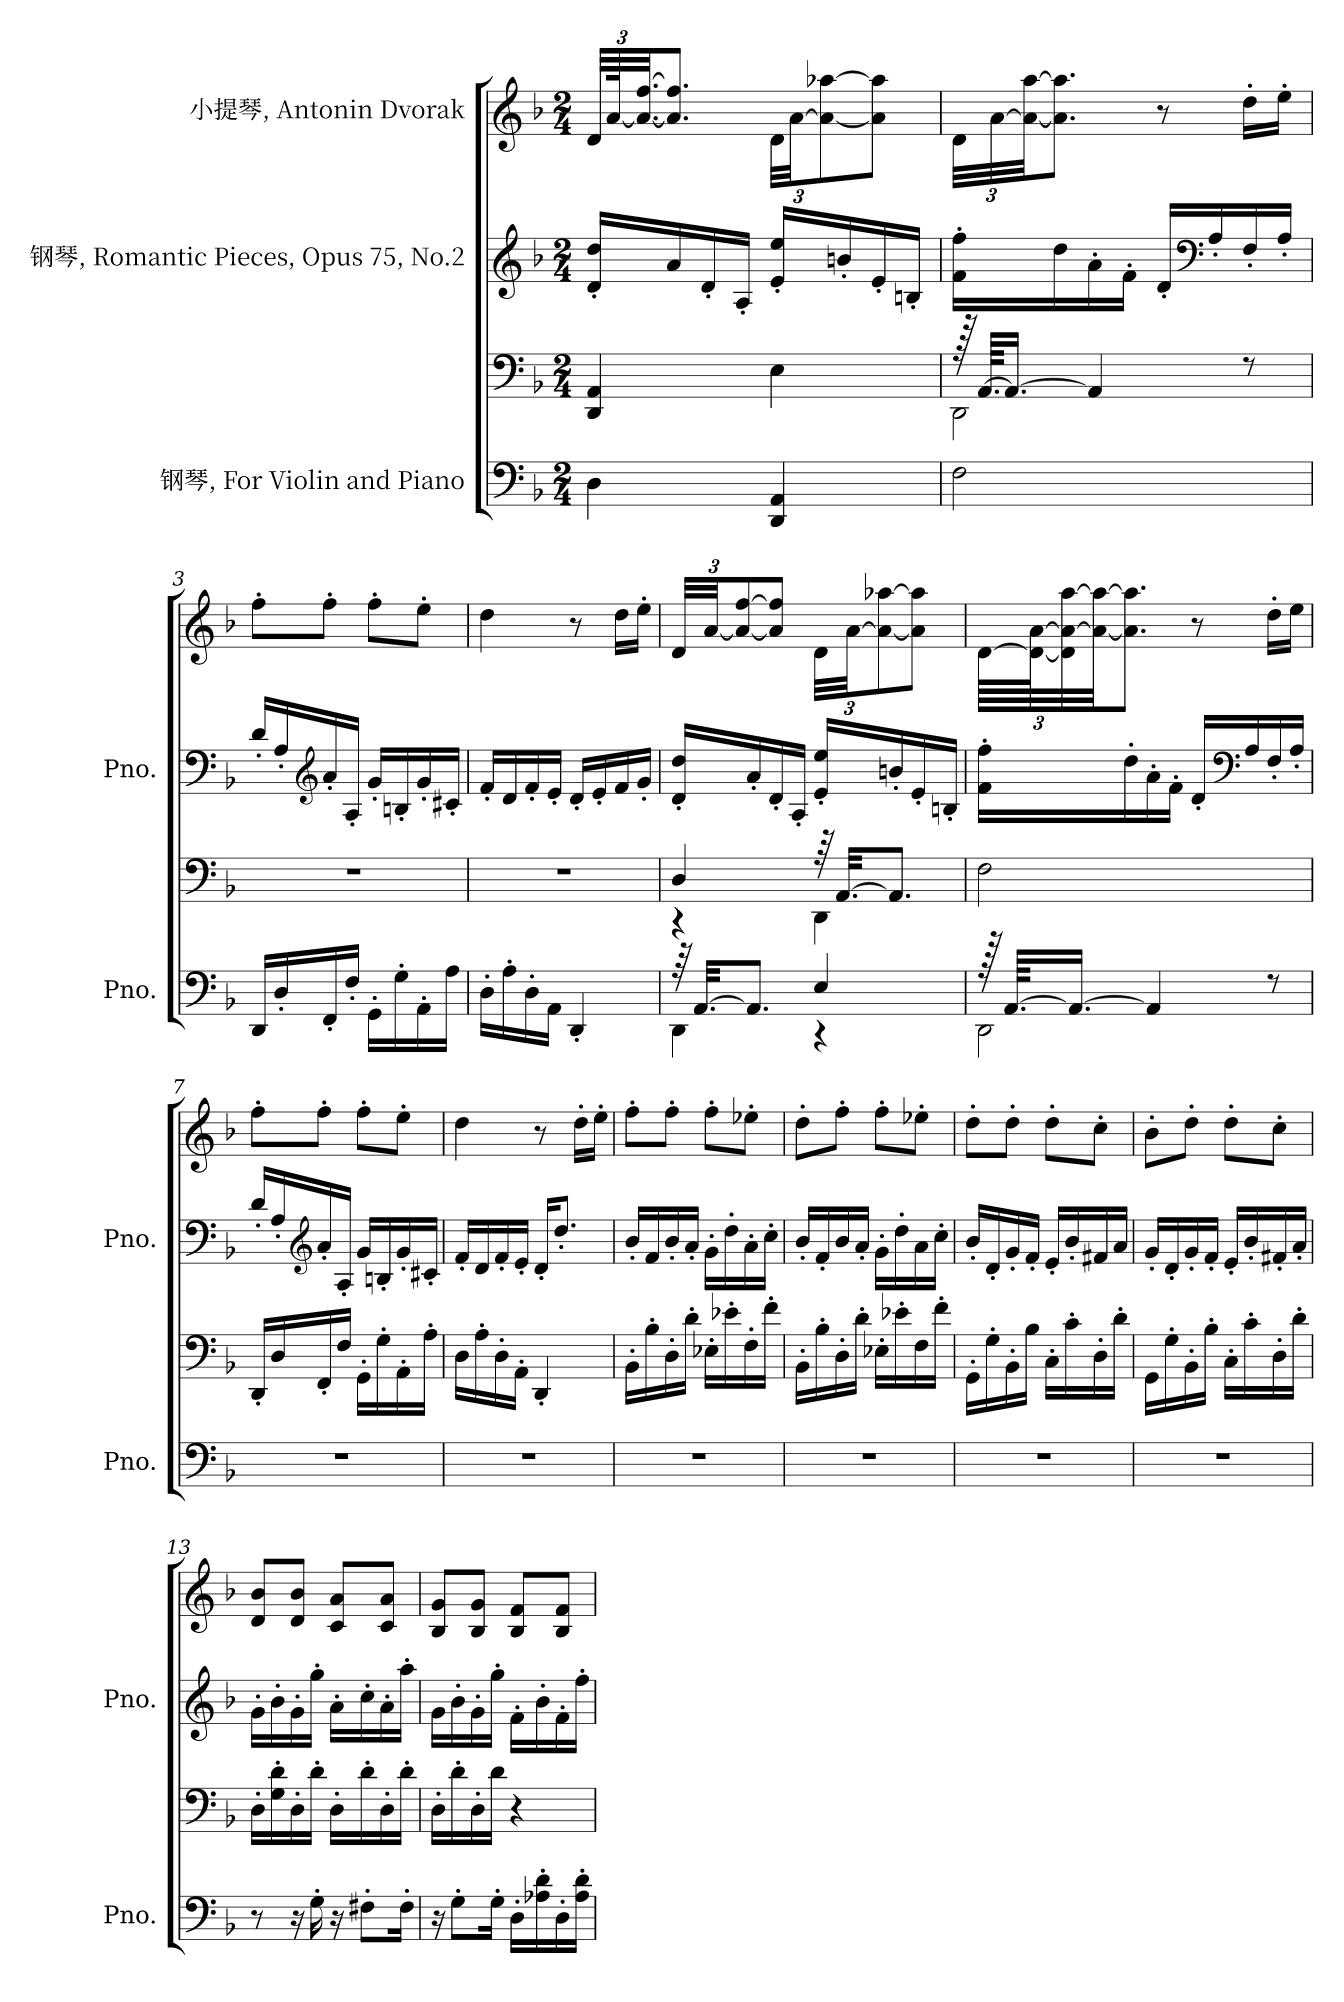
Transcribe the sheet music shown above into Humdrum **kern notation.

**kern	**kern	**kern	**kern
*part3	*part3	*part2	*part1
*staff4	*staff3	*staff2	*staff1
*I"钢琴, For Violin and Piano	*	*I"钢琴, Romantic Pieces, Opus 75, No.2	*I"小提琴, Antonin Dvorak
*I'Pno.	*	*I'Pno.	*
*clefF4	*clefF4	*clefG2	*clefG2
*k[b-]	*k[b-]	*k[b-]	*k[b-]
*M2/4	*M2/4	*M2/4	*M2/4
*MM83	*MM83	*MM83	*MM83
*	*	*	*Xbrackettup
=1	=1	=1	=1
4D\	4DD/ 4AA/	16d/' 16dd/'LL	48d/LLL
.	.	.	[96a/K
.	.	.	48.a/_ [48.ff/JJ
.	.	16a/	8.a/] 8.ff/]J
.	.	16d'/	.
.	.	16A'/JJ	.
4DD/ 4AA/	4E\	16e/' 16ee/'LL	48d\LLL
.	.	.	[48a\JJ
.	.	.	12a\_ [12aa-X\
.	.	16bn'/	.
.	.	16e'/	8a\] 8aa-\]J
.	.	16Bn'/JJ	.
!!LO:LB:g=z
=2	=2	=2	=2
*	*^	*	*
2F\	128r	2DD\	16f\' 16ff\'LL	48d\LLL
.	[64.AA/KKLL	.	.	.
.	.	.	.	[48a\
.	16.AA/JJ_	.	.	.
.	.	.	.	48a\_ [48aa\JJ
.	.	.	16dd\	8.a\] 8.aa\]J
.	4AA/]	.	16a'\	.
.	.	.	16f'\JJ	.
.	.	.	16d'/LL	8r
*	*	*	*clefF4	*
.	.	.	16A'/	.
.	8r	.	16F'/	16dd'\LL
.	.	.	16A'/JJ	16ee'\JJ
*	*v	*v	*	*
=3	=3	=3	=3
16DD/LL	2r	16d'/LL	8ff'\L
16D'/	.	16A'/	.
*	*	*clefG2	*
16FF'/	.	16a'/	8ff'\J
16F'/JJ	.	16A'/JJ	.
16GG'\LL	.	16g'/LL	8ff'\L
16G'\	.	16Bn'/	.
16AA'\	.	16g'/	8ee'\J
16A\JJ	.	16c#X'/JJ	.
=4	=4	=4	=4
16D'\LL	2r	16f'/LL	4dd\
16A'\	.	16d/	.
16D'\	.	16f'/	.
16AA\JJ	.	16e'/JJ	.
4DD'/	.	16d'/LL	8r
.	.	16e'/	.
.	.	16f/	16dd\LL
.	.	16g'/JJ	16ee'\JJ
!!LO:LB:g=z
=5	=5	=5	=5
*^	*^	*	*
64r	4DD\	4D/	4r	16d/' 16dd/'LL	48d/LLL
[32.AA/KKL	.	.	.	.	.
.	.	.	.	.	[48a/JJ
.	.	.	.	.	12a/_ [12ff/
8.AA/J]	.	.	.	16a'/	.
.	.	.	.	16d'/	8a/] 8ff/]J
.	.	.	.	16A'/JJ	.
4E/	4r	64r	4DD\	16e/' 16ee/'LL	48d\LLL
.	.	[32.AA/KKL	.	.	.
.	.	.	.	.	[48a\JJ
.	.	.	.	.	12a\_ [12aa-X\
.	.	8.AA/J]	.	16bn'/	.
.	.	.	.	16e'/	8a\] 8aa-\]J
.	.	.	.	16Bn'/JJ	.
*	*	*v	*v	*	*
=6	=6	=6	=6	=6
128r	2DD\	2F\	16f\' 16ff\'LL	[96d\LLLL
[64.AA/KKLL	.	.	.	.
.	.	.	.	96d\_ [96a\J
.	.	.	.	48d\] 48a\_ [48aa\
16.AA/JJ_	.	.	.	.
.	.	.	.	48a\_ 48aa\_JJ
.	.	.	16dd'\	8.a\] 8.aa\]J
4AA/]	.	.	16a'\	.
.	.	.	16f'\JJ	.
.	.	.	16d'/LL	8r
*	*	*	*clefF4	*
.	.	.	16A/	.
8r	.	.	16F'/	16dd'\LL
.	.	.	16A'/JJ	16ee\JJ
*v	*v	*	*	*
=7	=7	=7	=7
2r	16DD'/LL	16d'/LL	8ff'\L
.	16D/	16A'/	.
*	*	*clefG2	*
.	16FF'/	16a'/	8ff'\J
.	16F/JJ	16A'/JJ	.
.	16GG'\LL	16g/LL	8ff'\L
.	16G'\	16Bn'/	.
.	16AA'\	16g'/	8ee'\J
.	16A'\JJ	16c#X'/JJ	.
!!LO:PB:g=z
=8	=8	=8	=8
2r	16D\LL	16f'/LL	4dd\
.	16A'\	16d/	.
.	16D'\	16f'/	.
.	16AA'\JJ	16e'/JJ	.
.	4DD'/	16d'/KL	8r
.	.	8.dd'/J	.
.	.	.	16dd'\LL
.	.	.	16ee'\JJ
=9	=9	=9	=9
2r	16BB-'\LL	16b-'/LL	8ff'\L
.	16B-'\	16f/	.
.	16D'\	16b-'/	8ff'\J
.	16d'\JJ	16a'/JJ	.
.	16E-X'\LL	16g'\LL	8ff'\L
.	16e-X'\	16dd'\	.
.	16F'\	16a'\	8ee-X'\J
.	16f'\JJ	16cc'\JJ	.
=10	=10	=10	=10
2r	16BB-'\LL	16b-'/LL	8dd'\L
.	16B-'\	16f'/	.
.	16D'\	16b-/	8ff'\J
.	16d'\JJ	16a'/JJ	.
.	16E-X'\LL	16g'\LL	8ff'\L
.	16e-X'\	16dd'\	.
.	16F\	16a\	8ee-X'\J
.	16f'\JJ	16cc'\JJ	.
=11	=11	=11	=11
2r	16GG'\LL	16b-'/LL	8dd'\L
.	16G'\	16d'/	.
.	16BB-'\	16g'/	8dd'\J
.	16B-\JJ	16f'/JJ	.
.	16C'\LL	16e'/LL	8dd'\L
.	16c'\	16b-'/	.
.	16D'\	16f#X/	8cc'\J
.	16d'\JJ	16a/JJ	.
!!LO:LB:g=z
=12	=12	=12	=12
2r	16GG\LL	16g'/LL	8b-'\L
.	16G'\	16d'/	.
.	16BB-'\	16g'/	8dd'\J
.	16B-'\JJ	16f'/JJ	.
.	16C'\LL	16e'/LL	8dd'\L
.	16c'\	16b-'/	.
.	16D'\	16f#X'/	8cc'\J
.	16d'\JJ	16a'/JJ	.
=13	=13	=13	=13
8r	16D'\LL	16g'\LL	8d/ 8b-/L
.	16G\' 16d\'	16b-'\	.
16r	16D'\	16g'\	8d/ 8b-/J
16G'\	16d'\JJ	16gg'\JJ	.
16r	16D'\LL	16a'\LL	8c/ 8a/L
8F#X'\L	16d'\	16cc'\	.
.	16D'\	16a'\	8c/ 8a/J
16F#'\Jk	16d'\JJ	16aa'\JJ	.
=14	=14	=14	=14
16r	16D'\LL	16g\LL	8B-/ 8g/L
8G'\L	16d'\	16b-'\	.
.	16D'\	16g'\	8B-/ 8g/J
16G'\Jk	16d\JJ	16gg'\JJ	.
16D'\LL	4r	16f'\LL	8B-/ 8f/L
16A-X\' 16d\'	.	16b-'\	.
16D'\	.	16f'\	8B-/ 8f/J
16A-\' 16d\'JJ	.	16ff'\JJ	.
=	=	=	=
*-	*-	*-	*-
